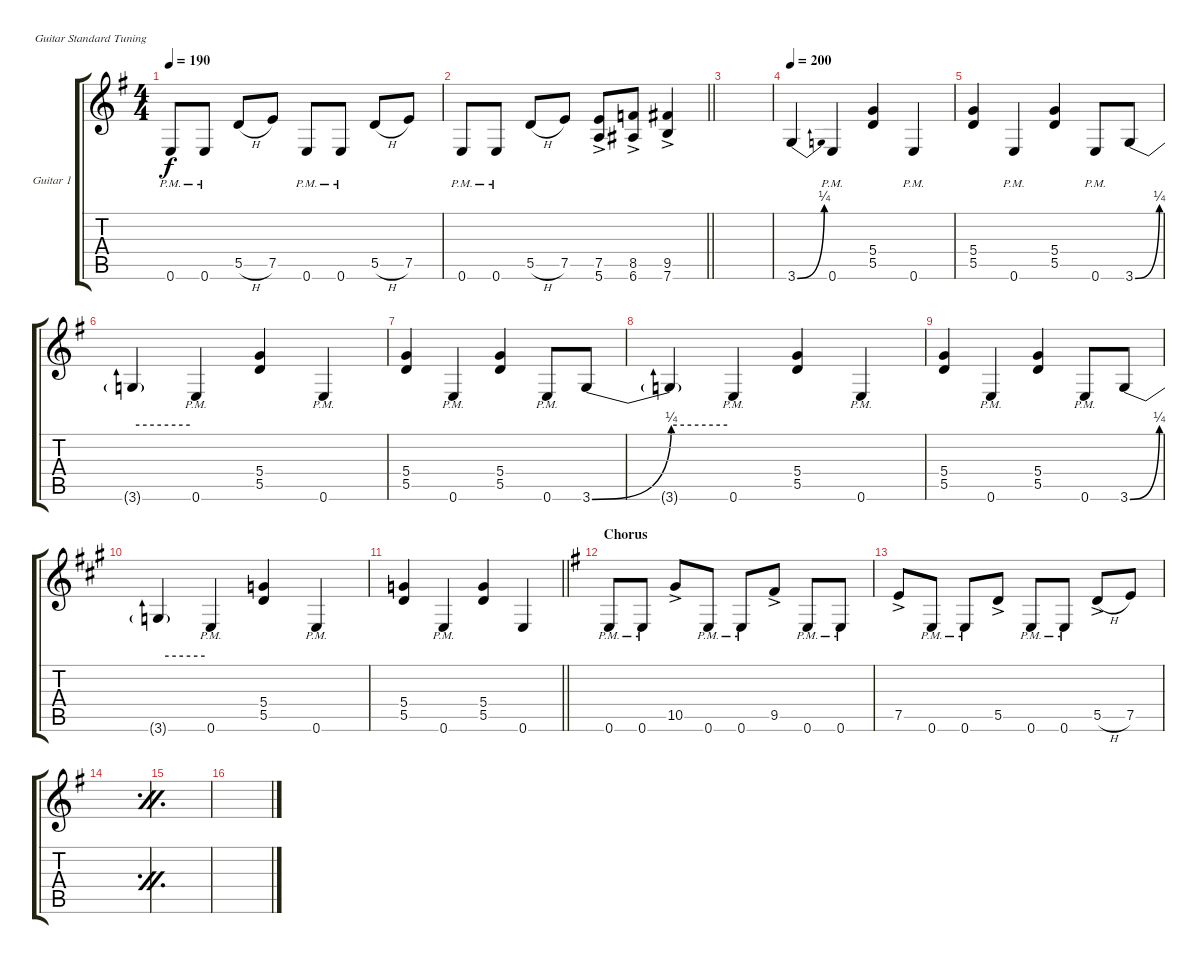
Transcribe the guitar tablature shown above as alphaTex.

\bracketExtendMode groupsimilarinstruments
\firstSystemTrackNameOrientation horizontal
\otherSystemsTrackNameOrientation horizontal
\track ("Guitar 1" "Guitar 1") {instrument distortionguitar}
\staff {score tabs}
\tuning (E4 B3 G3 D3 A2 E2)
\ts (4 4)
\tempo 190
\clef g2
\ks g
0.6{pm}.8{dy f} 0.6{pm}.8 5.5{h}.8 7.5.8 0.6{pm}.8 0.6{pm}.8 5.5{h}.8 7.5.8 |
\barLineRight lightlight
0.6{pm}.8 0.6{pm}.8 5.5{h}.8 7.5.8 (7.5{ac} 5.6{ac}).8 (8.5{ac} 6.6{ac}).8 (9.5{ac} 7.6{ac}).4 |
|
\tempo 200
3.6{be (bend 0 0 60 1)}.4 0.6{pm}.4 (5.4 5.5).4 0.6{pm}.4 |
(5.4 5.5).4 0.6{pm}.4 (5.4 5.5).4 0.6{pm}.8 3.6{be (bend 0 0 60 1)}.8 |
3.6{be (hold 0 1 60 1) t}.4 0.6{pm}.4 (5.4 5.5).4 0.6{pm}.4 |
(5.4 5.5).4 0.6{pm}.4 (5.4 5.5).4 0.6{pm}.8 3.6{be (bend 0 0 60 1)}.8 |
3.6{be (hold 0 1 60 1) t}.4 0.6{pm}.4 (5.4 5.5).4 0.6{pm}.4 |
(5.4 5.5).4 0.6{pm}.4 (5.4 5.5).4 0.6{pm}.8 3.6{be (bend 0 0 60 1)}.8 |
\ks a
3.6{be (hold 0 1 60 1) t}.4 0.6{pm}.4 (5.4 5.5).4 0.6{pm}.4 |
\barLineRight lightlight
(5.4 5.5).4 0.6{pm}.4 (5.4 5.5).4 0.6.4 |
\section ("" "Chorus")
\ks g
0.6{pm}.8 0.6{pm}.8 10.5{ac}.8 0.6{pm}.8 0.6{pm}.8 9.5{ac}.8 0.6{pm}.8 0.6{pm}.8 |
7.5{ac}.8 0.6{pm}.8 0.6{pm}.8 5.5{ac}.8 0.6{pm}.8 0.6{pm}.8 5.5{h ac}.8 7.5.8 |
\simile firstofdouble
|
\simile secondofdouble
|
\simile firstofdouble
